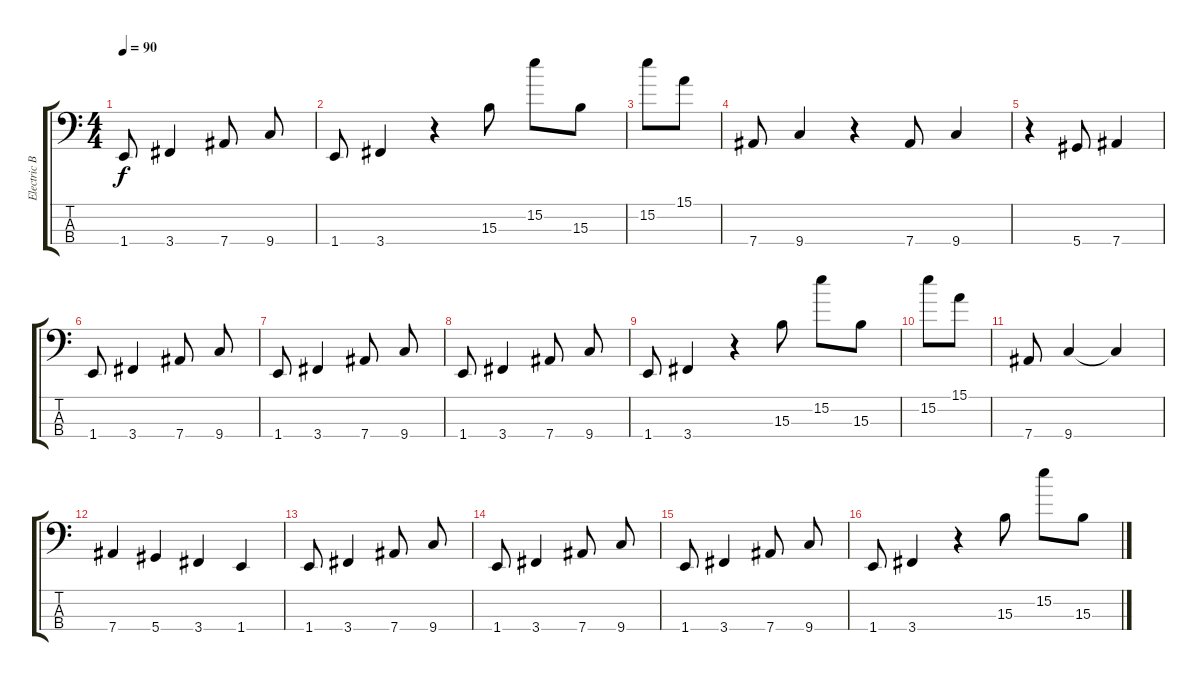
\track ("Electric Bass" "Electric B") {instrument electricbasspick}
\staff {score tabs}
\tuning (Gb2 Db3 Ab1 Eb1) {hide}
\ts (4 4)
\tempo 90
\clef f4
\ks c
1.4.8{dy f} 3.4.4 7.4.8 9.4.8 |
1.4.8 3.4.4 r.4 15.3.8 15.2.8 15.3.8 |
15.2.8 15.1.8 |
7.4.8 9.4.4 r.4 7.4.8 9.4.4 |
r.4 5.4.8 7.4.4 |
1.4.8 3.4.4 7.4.8 9.4.8 |
1.4.8 3.4.4 7.4.8 9.4.8 |
1.4.8 3.4.4 7.4.8 9.4.8 |
1.4.8 3.4.4 r.4 15.3.8 15.2.8 15.3.8 |
15.2.8 15.1.8 |
7.4.8 9.4.4 9.4{t}.4 |
7.4.4 5.4.4 3.4.4 1.4.4 |
1.4.8 3.4.4 7.4.8 9.4.8 |
1.4.8 3.4.4 7.4.8 9.4.8 |
1.4.8 3.4.4 7.4.8 9.4.8 |
1.4.8 3.4.4 r.4 15.3.8 15.2.8 15.3.8
